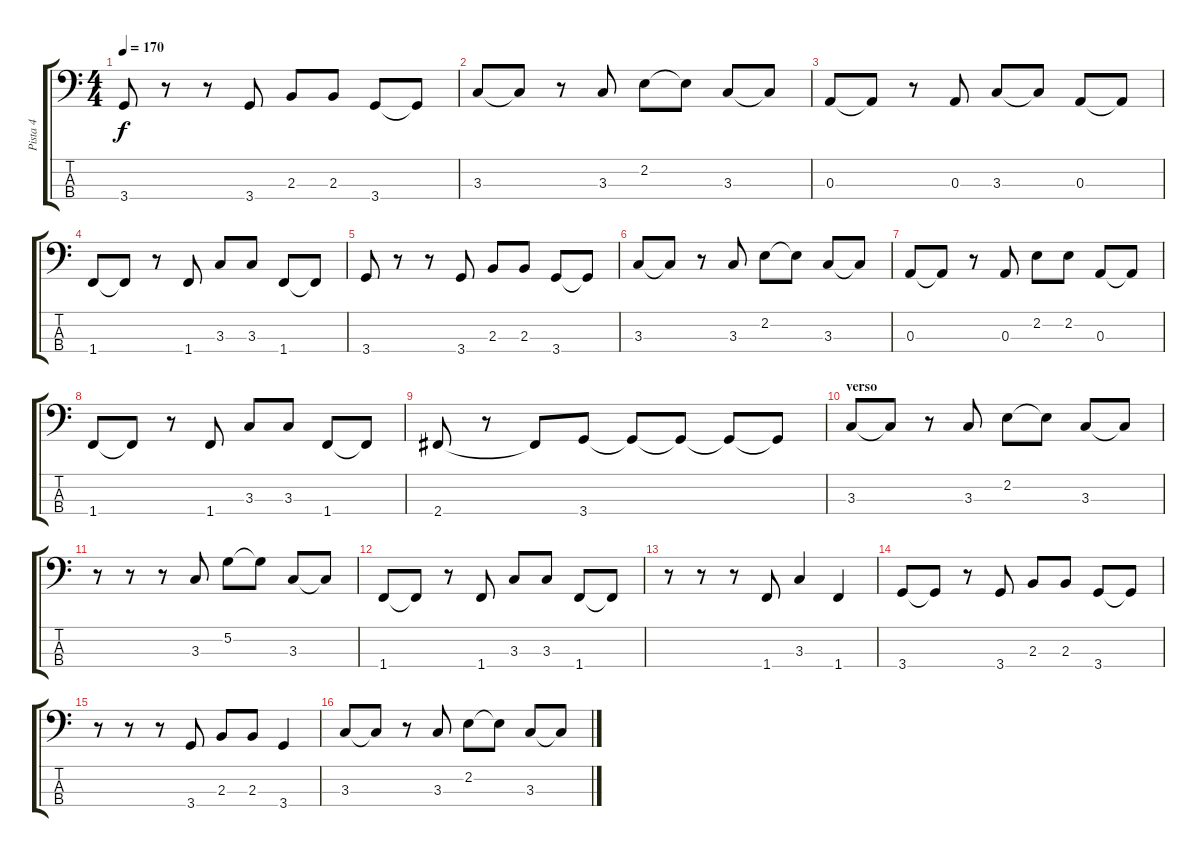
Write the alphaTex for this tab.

\track ("Pista 4" "Pista 4") {instrument electricbassfinger}
\staff {score tabs}
\tuning (G2 D2 A1 E1) {hide}
\ts (4 4)
\tempo 170
\clef f4
\ks c
3.4.8{dy f} r.8 r.8 3.4.8 2.3.8 2.3.8 3.4.8 3.4{t}.8 |
3.3.8 3.3{t}.8 r.8 3.3.8 2.2.8 2.2{t}.8 3.3.8 3.3{t}.8 |
0.3.8 0.3{t}.8 r.8 0.3.8 3.3.8 3.3{t}.8 0.3.8 0.3{t}.8 |
1.4.8 1.4{t}.8 r.8 1.4.8 3.3.8 3.3.8 1.4.8 1.4{t}.8 |
3.4.8 r.8 r.8 3.4.8 2.3.8 2.3.8 3.4.8 3.4{t}.8 |
3.3.8 3.3{t}.8 r.8 3.3.8 2.2.8 2.2{t}.8 3.3.8 3.3{t}.8 |
0.3.8 0.3{t}.8 r.8 0.3.8 2.2.8 2.2.8 0.3.8 0.3{t}.8 |
1.4.8 1.4{t}.8 r.8 1.4.8 3.3.8 3.3.8 1.4.8 1.4{t}.8 |
2.4.8 r.8 2.4{t}.8 3.4.8 3.4{t}.8 3.4{t}.8 3.4{t}.8 3.4{t}.8 |
\section ("" "verso")
3.3.8 3.3{t}.8 r.8 3.3.8 2.2.8 2.2{t}.8 3.3.8 3.3{t}.8 |
r.8 r.8 r.8 3.3.8 5.2.8 5.2{t}.8 3.3.8 3.3{t}.8 |
1.4.8 1.4{t}.8 r.8 1.4.8 3.3.8 3.3.8 1.4.8 1.4{t}.8 |
r.8 r.8 r.8 1.4.8 3.3.4 1.4.4 |
3.4.8 3.4{t}.8 r.8 3.4.8 2.3.8 2.3.8 3.4.8 3.4{t}.8 |
r.8 r.8 r.8 3.4.8 2.3.8 2.3.8 3.4.4 |
3.3.8 3.3{t}.8 r.8 3.3.8 2.2.8 2.2{t}.8 3.3.8 3.3{t}.8
